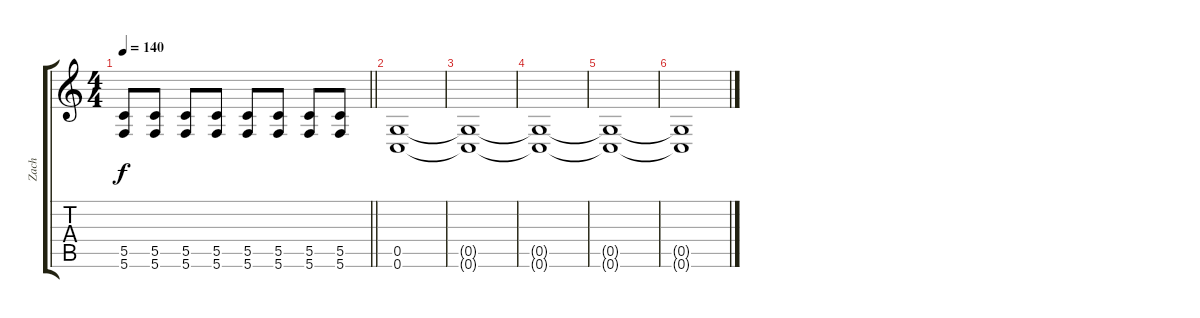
\track ("Zach " "Zach ") {instrument distortionguitar}
\staff {score tabs}
\tuning (D4 A3 F3 C3 G2 C2) {hide}
\ts (4 4)
\tempo 140
\clef g2
\barLineRight lightlight
\ks c
(5.5 5.6).8{dy f} (5.5 5.6).8 (5.5 5.6).8 (5.5 5.6).8 (5.5 5.6).8 (5.5 5.6).8 (5.5 5.6).8 (5.5 5.6).8 |
(0.5 0.6).1 |
(0.5{t} 0.6{t}).1 |
(0.5{t} 0.6{t}).1 |
(0.5{t} 0.6{t}).1 |
(0.5{t} 0.6{t}).1
